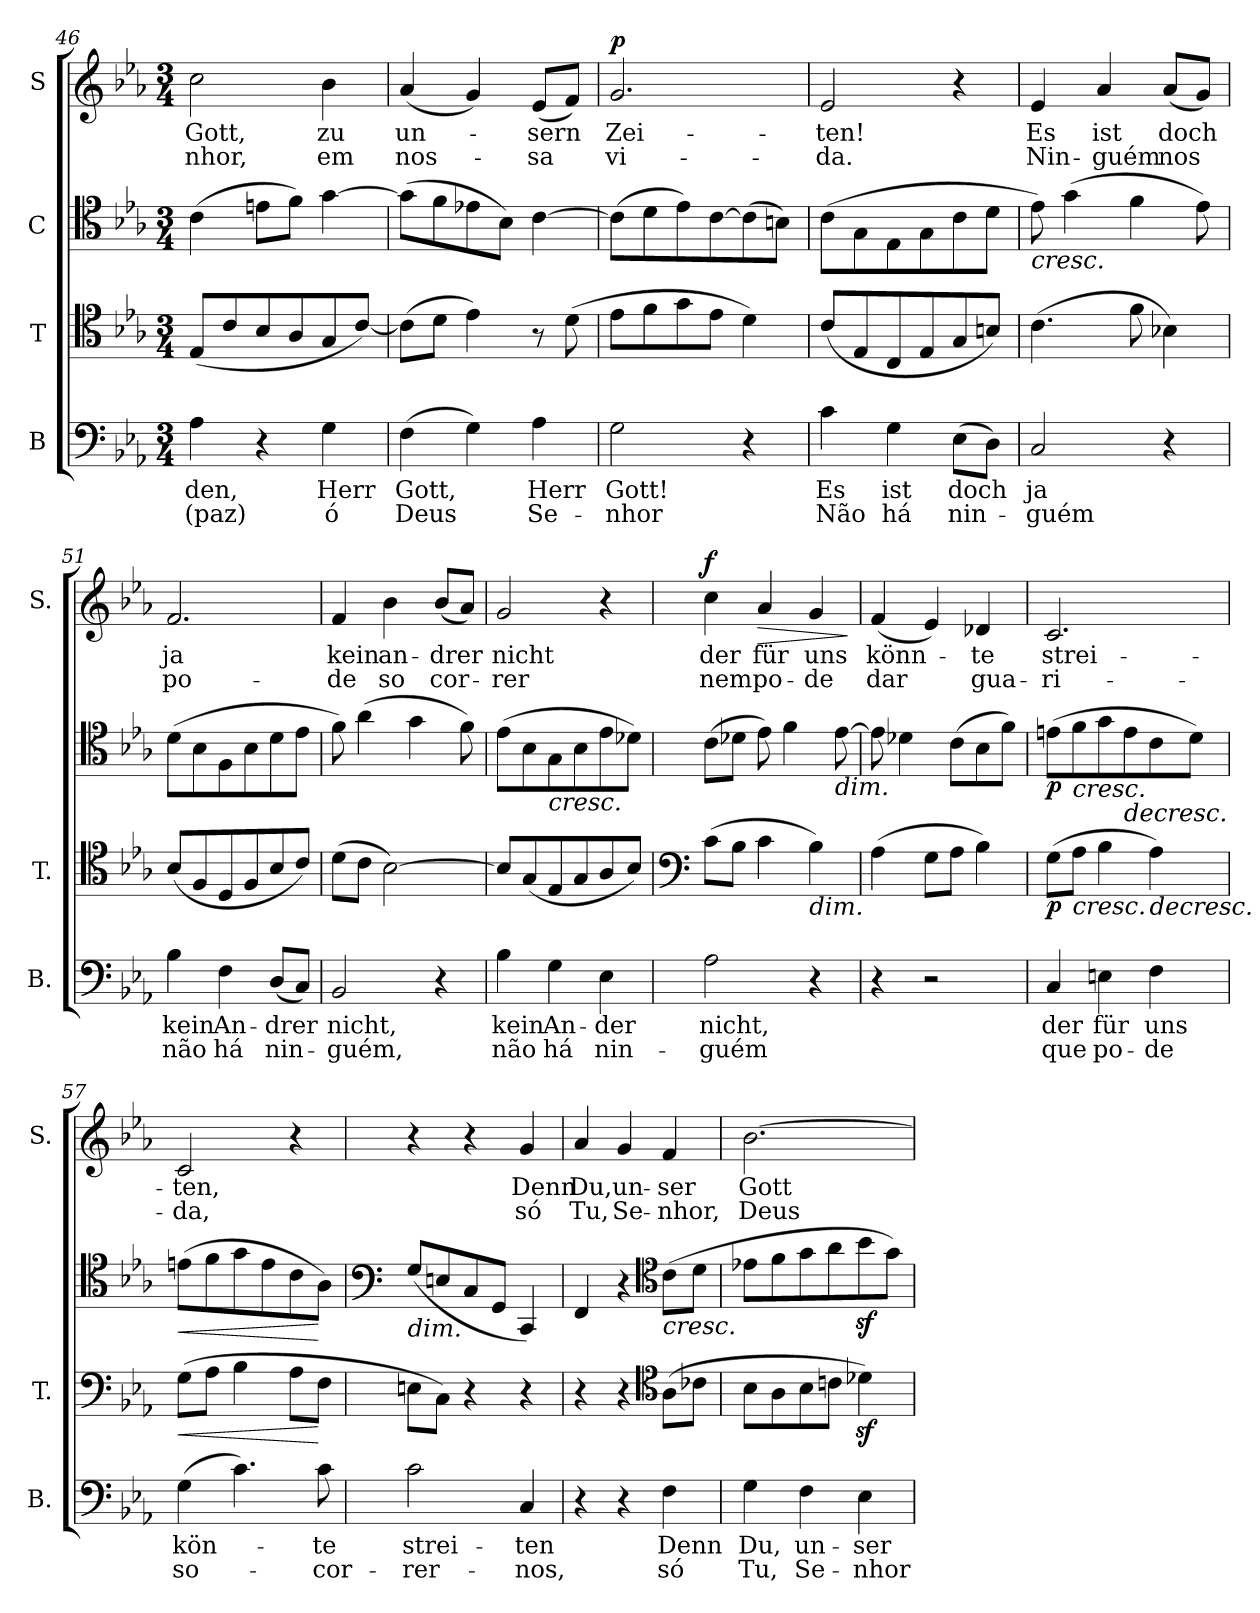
**kern	**text	**text	**kern	**dynam	**kern	**dynam	**kern	**text	**text	**dynam
*part4	*part4	*part4	*part3	*part3	*part2	*part2	*part1	*part1	*part1	*part1
*staff4	*staff4	*staff4	*staff3	*staff3	*staff2	*staff2	*staff1	*staff1	*staff1	*staff1
*I"B	*	*	*I"T	*	*I"C	*	*I"S	*	*	*
*I'B.	*	*	*I'T.	*	*	*	*I'S.	*	*	*
!!LO:PB:g=z
*clefF4	*	*	*clefC4	*	*clefC4	*	*clefG2	*	*	*
*k[b-e-a-]	*	*	*k[b-e-a-]	*	*k[b-e-a-]	*	*k[b-e-a-]	*	*	*
*M3/4	*	*	*M3/4	*	*M3/4	*	*M3/4	*	*	*
=46	=46	=46	=46	=46	=46	=46	=46	=46	=46	=46
4A-\	-den,	(paz)	(8E-/L	.	(4c\	.	2cc\	Gott,	-nhor,	.
.	.	.	8c/	.	.	.	.	.	.	.
4r	.	.	8B-/	.	8en\L	.	.	.	.	.
.	.	.	8A-/	.	8f\J)	.	.	.	.	.
4G\	Herr	ó	8G/	.	[4g\	.	4b-\	zu	em	.
.	.	.	[8c/J)	.	.	.	.	.	.	.
=47	=47	=47	=47	=47	=47	=47	=47	=47	=47	=47
(4F\	Gott,	Deus	(8c\L]	.	(8g\L]	.	(4a-/	un-	nos-	.
.	.	.	8d\J	.	8f\	.	.	.	.	.
4G\)	.	.	4e-\)	.	8e-X\	.	4g/)	.	.	.
.	.	.	.	.	8B-\J)	.	.	.	.	.
4A-\	Herr	Se-	8r	.	[4c\	.	(8e-/L	-sern	-sa	.
.	.	.	(8d\	.	.	.	8f/J)	.	.	.
=48	=48	=48	=48	=48	=48	=48	=48	=48	=48	=48
!	!	!	!	!	!	!	!	!	!	!LO:DY:a
2G\	Gott!	-nhor	8e-\L	.	(8c\L]	.	2.g/	Zei-	vi-	p
.	.	.	8f\	.	8d\	.	.	.	.	.
.	.	.	8g\	.	8e-\)	.	.	.	.	.
.	.	.	8e-\J	.	[8c\	.	.	.	.	.
4r	.	.	4d\)	.	(8c\]	.	.	.	.	.
.	.	.	.	.	8Bn\J)	.	.	.	.	.
=49	=49	=49	=49	=49	=49	=49	=49	=49	=49	=49
4c\	Es	Não	(8c/L	.	(8c\L	.	2e-/	-ten!	-da.	.
.	.	.	8E-/	.	8G\	.	.	.	.	.
4G\	ist	há	8C/	.	8E-\	.	.	.	.	.
.	.	.	8E-/	.	8G\	.	.	.	.	.
(8E-\L	doch	nin-	8G/	.	8c\	.	4r	.	.	.
8D\J)	.	.	8Bn/J)	.	8d\J	.	.	.	.	.
!!LO:LB:g=z
=50	=50	=50	=50	=50	=50	=50	=50	=50	=50	=50
!	!	!	!	!	!LO:TX:b:i:t=cresc.	!	!	!	!	!
2C/	ja	-guém	(4.c\	.	8e-\)	.	4e-/	Es	Nin-	.
.	.	.	.	.	(4g\	.	.	.	.	.
.	.	.	.	.	.	.	4a-/	ist	-guém	.
.	.	.	8f\	.	4f\	.	.	.	.	.
4r	.	.	4B-X\)	.	.	.	(8a-/L	doch	nos	.
.	.	.	.	.	8e-\)	.	8g/J)	.	.	.
=51	=51	=51	=51	=51	=51	=51	=51	=51	=51	=51
4B-\	kein	não	(8B-/L	.	(8d\L	.	2.f/	ja	po-	.
.	.	.	8F/	.	8B-\	.	.	.	.	.
4F\	An-	há	8D/	.	8F\	.	.	.	.	.
.	.	.	8F/	.	8B-\	.	.	.	.	.
(8D/L	-drer	nin-	8B-/	.	8d\	.	.	.	.	.
8C/J)	.	.	8c/J)	.	8e-\J	.	.	.	.	.
=52	=52	=52	=52	=52	=52	=52	=52	=52	=52	=52
2BB-/	nicht,	-guém,	(8d\L	.	8f\)	.	4f/	kein	-de	.
.	.	.	8c\J	.	(4a-\	.	.	.	.	.
.	.	.	[2B-\)	.	.	.	4b-\	an-	so	.
.	.	.	.	.	4g\	.	.	.	.	.
4r	.	.	.	.	.	.	(8b-/L	-drer	cor-	.
.	.	.	.	.	8f\)	.	8a-/J)	.	.	.
!!LO:PB:g=z
=53	=53	=53	=53	=53	=53	=53	=53	=53	=53	=53
4B-\	kein	não	8B-/L]	.	(8e-\L	.	2g/	nicht	-rer	.
.	.	.	(8G/	.	8B-\	.	.	.	.	.
!	!	!	!	!	!LO:TX:b:i:t=cresc.	!	!	!	!	!
4G\	An-	há	8E-/	.	8G\	.	.	.	.	.
.	.	.	8G/	.	8B-\	.	.	.	.	.
4E-\	-der	nin-	8A-/	.	8e-\	.	4r	.	.	.
.	.	.	8B-/J)	.	8d-X\J)	.	.	.	.	.
=54	=54	=54	=54	=54	=54	=54	=54	=54	=54	=54
*	*	*	*clefF4	*	*	*	*	*	*	*
!	!	!	!	!	!	!	!	!	!	!LO:DY:a
2A-\	nicht,	-guém	(8c\L	.	(8c\L	.	4cc\	der	nem	f
.	.	.	8B-\J	.	8d-X\J	.	.	.	.	.
!	!	!	!	!	!	!	!	!	!	!LO:HP:b
.	.	.	4c\	.	8e-\)	.	4a-/	für	po-	>
.	.	.	.	.	4f\	.	.	.	.	.
!	!	!	!LO:TX:b:i:t=dim.	!	!	!	!	!	!	!
4r	.	.	4B-\)	.	.	.	4g/	uns	-de	.
!	!	!	!	!	!LO:TX:b:i:t=dim.	!	!	!	!	!
.	.	.	.	.	[8e-\	.	.	.	.	.
.	.	.	.	.	.	.	.	.	.	]
=55	=55	=55	=55	=55	=55	=55	=55	=55	=55	=55
4r	.	.	(4A-\	.	8e-\]	.	(4f/	könn-	dar	.
.	.	.	.	.	4d-X\	.	.	.	.	.
2r	.	.	8G\L	.	.	.	4e-/)	.	.	.
.	.	.	8A-\J	.	(8c\L	.	.	.	.	.
.	.	.	4B-\)	.	8B-\	.	4d-X/	-te	gua-	.
.	.	.	.	.	8f\J)	.	.	.	.	.
=56	=56	=56	=56	=56	=56	=56	=56	=56	=56	=56
!	!	!	!	!LO:DY:b	!	!LO:DY:b	!	!	!	!
4C/	der	que	(8G\L	p	(8en\L	p	2.c/	strei-	-ri-	.
!	!	!	!	!LO:HP:b	!	!LO:HP:b	!	!	!	!
.	.	.	8A-\J	<	8f\	<	.	.	.	.
4En\	für	po-	4B-\	.	8g\	.	.	.	.	.
!	!	!	!	!	!	!LO:HP:b	!	!	!	!
.	.	.	.	.	8e\	>	.	.	.	.
!	!	!	!	!LO:HP:b	!	!	!	!	!	!
4F\	uns	-de	4A-\)	>	8c\	.	.	.	.	.
.	.	.	.	.	8d\J)	[	.	.	.	.
.	.	.	.	[	.	.	.	.	.	.
!!LO:LB:g=z
=57	=57	=57	=57	=57	=57	=57	=57	=57	=57	=57
!	!	!	!	!LO:HP:b	!	!LO:HP:b	!	!	!	!
(4G\	kön-	so-	(8G\L	<	(8en\L	<	2c/	-ten,	-da,	.
.	.	.	8A-\J	.	8f\	.	.	.	.	.
4.c\)	.	.	4B-\	]	8g\	]	.	.	.	.
.	.	.	.	.	8e\	.	.	.	.	.
.	.	.	8A-\L	.	8c\	.	4r	.	.	.
8c\	-te	-cor-	8F\J	[	8A-\J)	[	.	.	.	.
=58	=58	=58	=58	=58	=58	=58	=58	=58	=58	=58
*	*	*	*	*	*clefF4	*	*	*	*	*
!	!	!	!	!	!LO:TX:b:i:t=dim.	!	!	!	!	!
2c\	strei-	-rer-	8En\L	.	(8G/L	.	4r	.	.	.
.	.	.	8C\J)	.	8En/	.	.	.	.	.
.	.	.	4r	.	8C/	.	4r	.	.	.
.	.	.	.	.	8GG/J	.	.	.	.	.
4C/	-ten	-nos,	4r	.	4CC/)	.	4g/	Denn	só	.
=59	=59	=59	=59	=59	=59	=59	=59	=59	=59	=59
4r	.	.	4r	.	4FF/	.	4a-/	Du,	Tu,	.
4r	.	.	4r	.	4r	.	4g/	un-	Se-	.
*	*	*	*clefC4	*	*clefC4	*	*	*	*	*
!	!	!	!	!	!LO:TX:b:i:t=cresc.	!	!	!	!	!
4F\	Denn	só	(8A-\L	.	(8c\L	.	4f/	-ser	-nhor,	.
.	.	.	8c-X\J	.	8d\J	.	.	.	.	.
=60	=60	=60	=60	=60	=60	=60	=60	=60	=60	=60
4G\	Du,	Tu,	8B-\L	.	8e-X\L	.	[2.b-\	Gott	Deus	.
.	.	.	8A-\	.	8f\	.	.	.	.	.
4F\	un-	Se-	8B-\	.	8g\	.	.	.	.	.
.	.	.	8cn\J	.	8a-\	.	.	.	.	.
4E-\	-ser	-nhor	4d-Xz<\)	.	8b-z<\	.	.	.	.	.
.	.	.	.	.	8g\J)	.	.	.	.	.
=	=	=	=	=	=	=	=	=	=	=
*-	*-	*-	*-	*-	*-	*-	*-	*-	*-	*-
